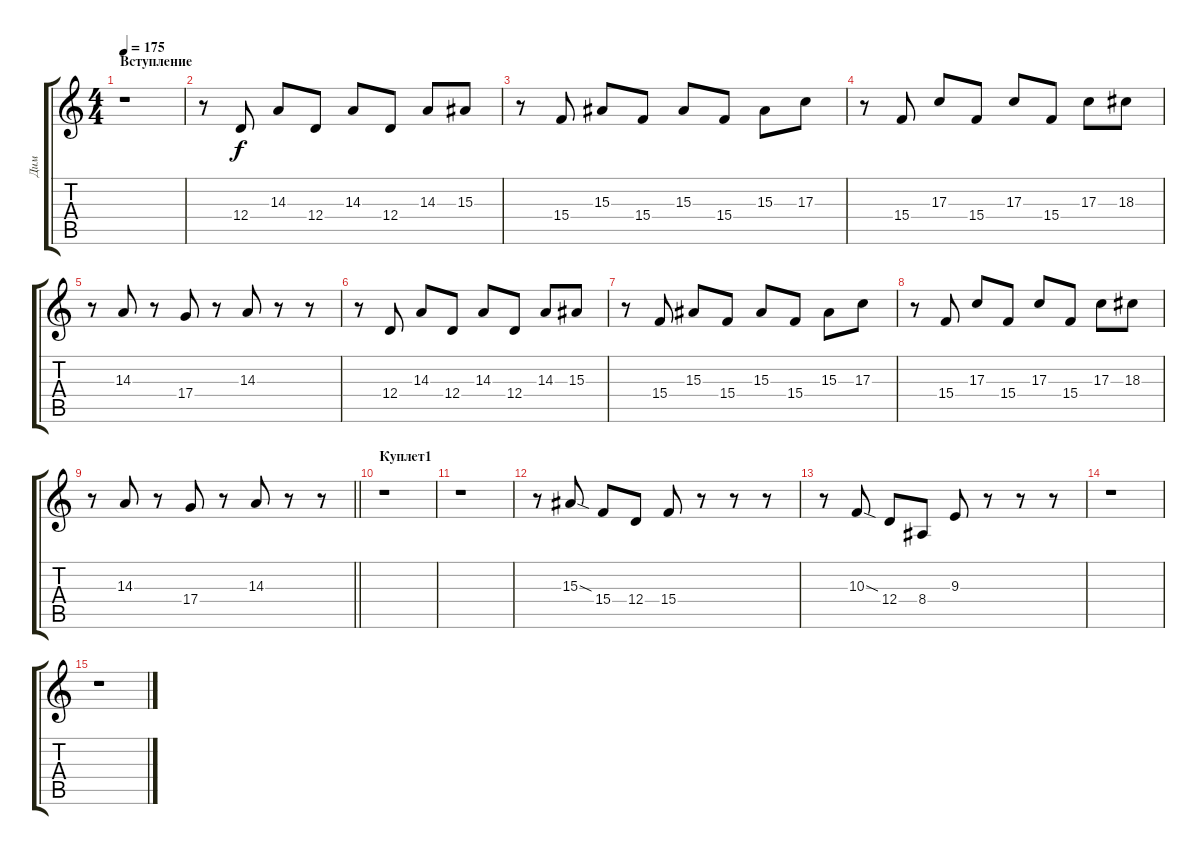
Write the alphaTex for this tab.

\track ("Дим" "Дим") {instrument lead1square}
\staff {score tabs}
\tuning (E4 B3 G3 D3 A2 E2) {hide}
\ts (4 4)
\section ("" "Вступление")
\tempo 175
\clef g2
\ks c
r.1{dy f instrument lead1square} |
r.8 12.4.8 14.3.8 12.4.8 14.3.8 12.4.8 14.3.8 15.3.8 |
r.8 15.4.8 15.3.8 15.4.8 15.3.8 15.4.8 15.3.8 17.3.8 |
r.8 15.4.8 17.3.8 15.4.8 17.3.8 15.4.8 17.3.8 18.3.8 |
r.8 14.3.8 r.8 17.4.8 r.8 14.3.8 r.8 r.8 |
r.8 12.4.8 14.3.8 12.4.8 14.3.8 12.4.8 14.3.8 15.3.8 |
r.8 15.4.8 15.3.8 15.4.8 15.3.8 15.4.8 15.3.8 17.3.8 |
r.8 15.4.8 17.3.8 15.4.8 17.3.8 15.4.8 17.3.8 18.3.8 |
\barLineRight lightlight
r.8 14.3.8 r.8 17.4.8 r.8 14.3.8 r.8 r.8 |
\section ("" "Куплет1")
r.1 |
r.1 |
r.8 15.3{sod}.8 15.4.8 12.4.8 15.4.8 r.8 r.8 r.8 |
r.8 10.3{sod}.8 12.4.8 8.4.8 9.3.8 r.8 r.8 r.8 |
r.1 |
r.1
